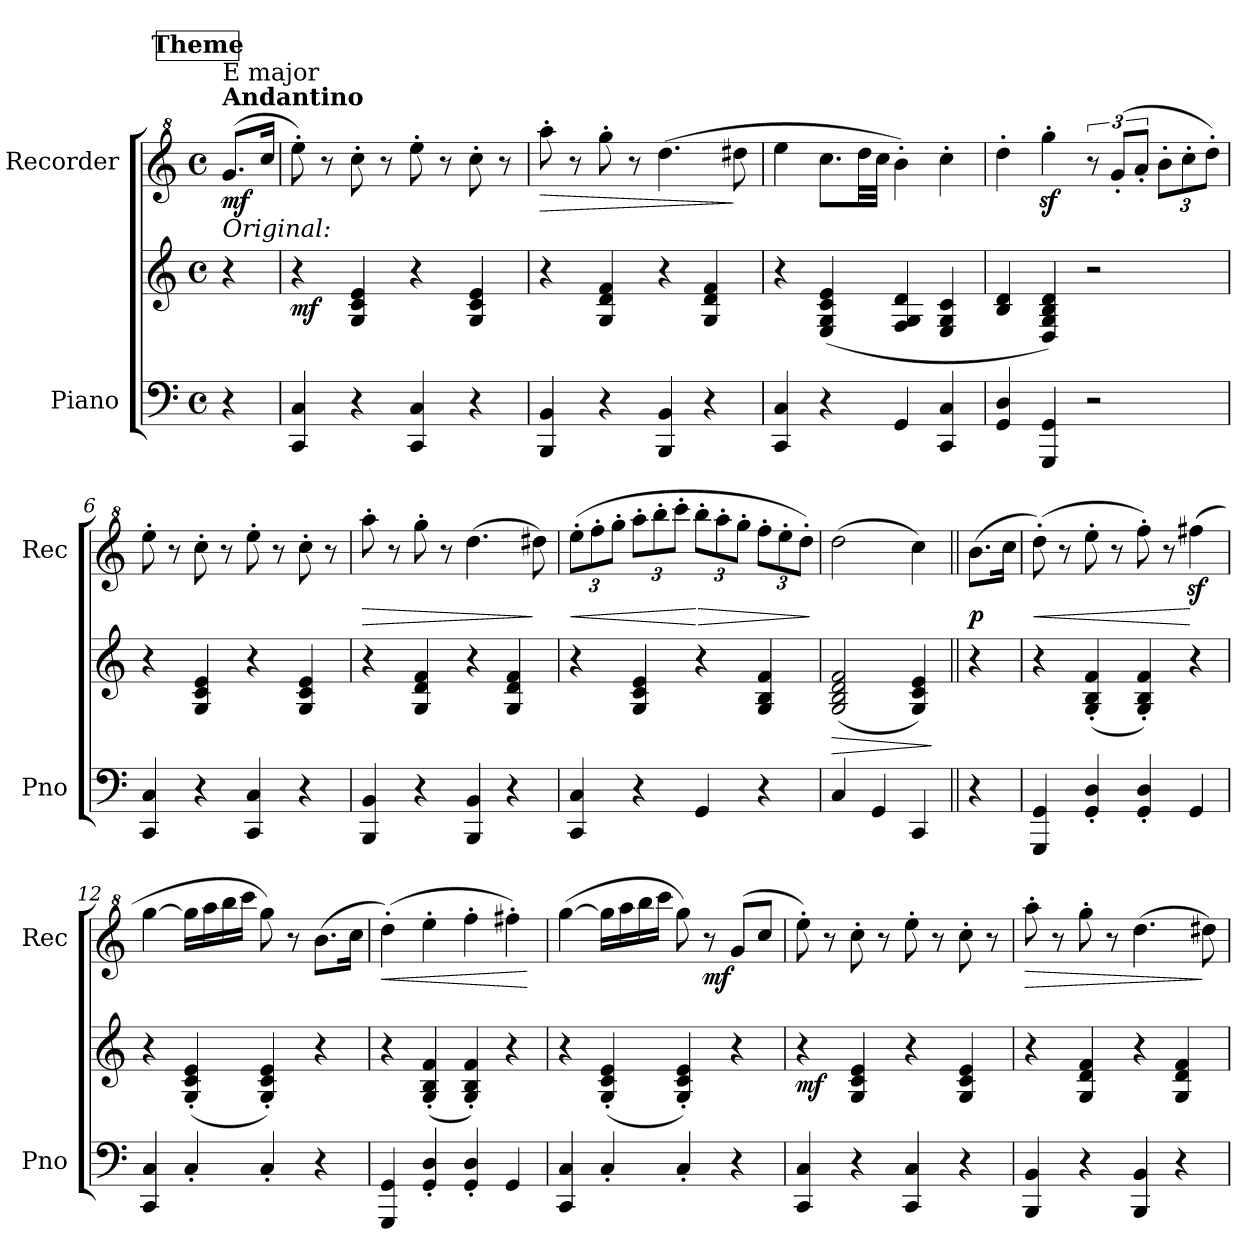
**kern	**kern	**dynam	**kern	**dynam
*part2	*part2	*part2	*part1	*part1
*staff3	*staff2	*staff2/3	*staff1	*staff1
*I"Piano	*	*	*I"Recorder	*
*I'Pno	*	*	*I'Rec	*
*clefF4	*clefG2	*	*clefG^2	*
*k[]	*k[]	*	*k[]	*
*M4/4	*M4/4	*	*M4/4	*
*met(c)	*met(c)	*	*met(c)	*
*MM100	*MM100	*	*MM100	*
!!LO:REH:place=s1:a:B:fs=14:t=Theme
=1	=1	=1	=1	=1
!	!	!	!LO:TX:a:B:t=Andantino	!
!	!	!	!LO:TX:b:i:t=Original&colon;	!
!	!	!	!LO:TX:t=E major	!
!	!	!	!	!LO:DY:b
4r	4r	.	(<8.gg/L	mf
.	.	.	16ccc/Jk	.
=2	=2	=2	=2	=2
!	!	!LO:DY:b	!	!
4CC/ 4C/	4r	mf	8eee'\)	.
.	.	.	8r	.
4r	4G/ 4c/ 4e/	.	8ccc'\	.
.	.	.	8r	.
4CC/ 4C/	4r	.	8eee'\	.
.	.	.	8r	.
4r	4G/ 4c/ 4e/	.	8ccc'\	.
.	.	.	8r	.
=3	=3	=3	=3	=3
!	!	!	!	!LO:HP:b
4BBB/ 4BB/	4r	.	8aaa'\	>
.	.	.	8r	.
4r	4G/ 4d/ 4f/	.	8ggg'\	.
.	.	.	8r	.
4BBB/ 4BB/	4r	.	(>4.ddd\	.
4r	4G/ 4d/ 4f/	.	.	.
.	.	.	8ddd#X\	]
=4	=4	=4	=4	=4
4CC/ 4C/	4r	.	4eee\	.
4r	(>4E/ 4G/ 4c/ 4e/	.	8.ccc\L	.
.	.	.	32ddd\LL	.
.	.	.	32ccc\JJJ	.
4GG/	4F/ 4G/ 4d/	.	4bb'\)	.
4CC/ 4C/	4E/ 4G/ 4c/	.	4ccc'\	.
=5	=5	=5	=5	=5
4GG/ 4D/	4B/ 4d/	.	4ddd'\	.
4GGG/ 4GG/	4D/ 4G/ 4B/ 4d/)	.	4gggz<'\	.
2r	2r	.	12r	.
.	.	.	(>12gg'/L	.
.	.	.	12aa'/J	.
*	*	*	*Xbrackettup	*
.	.	.	12bb'\L	.
.	.	.	12ccc'\	.
.	.	.	12ddd'\J)	.
=6	=6	=6	=6	=6
4CC/ 4C/	4r	.	8eee'\	.
.	.	.	8r	.
4r	4G/ 4c/ 4e/	.	8ccc'\	.
.	.	.	8r	.
4CC/ 4C/	4r	.	8eee'\	.
.	.	.	8r	.
4r	4G/ 4c/ 4e/	.	8ccc'\	.
.	.	.	8r	.
!!LO:LB:g=z
=7	=7	=7	=7	=7
!	!	!	!	!LO:HP:b
4BBB/ 4BB/	4r	.	8aaa'\	>
.	.	.	8r	.
4r	4G/ 4d/ 4f/	.	8ggg'\	.
.	.	.	8r	.
4BBB/ 4BB/	4r	.	(>4.ddd\	.
4r	4G/ 4d/ 4f/	.	.	.
.	.	.	8ddd#X\)	]
=8	=8	=8	=8	=8
!	!	!	!	!LO:HP:b
4CC/ 4C/	4r	.	(>12eee'\L	<
.	.	.	12fff'\	.
.	.	.	12ggg'\J	.
4r	4G/ 4c/ 4e/	.	12aaa'\L	.
.	.	.	12bbb'\	.
.	.	.	12cccc'\J	.
!	!	!	!	!LO:HP:n=1:b
4GG/	4r	.	12bbb'\L	[ >
.	.	.	12aaa'\	.
.	.	.	12ggg'\J	.
4r	4G/ 4B/ 4f/	.	12fff'\L	.
.	.	.	12eee'\	.
.	.	.	12ddd'\J)	.
.	.	.	.	]
=9	=9	=9	=9	=9
!	!	!LO:HP:b	!	!
4C/	(>2G/ 2B/ 2d/ 2f/	>	(>2ddd\	.
4GG/	.	.	.	.
4CC/	4G/ 4c/ 4e/)	.	4ccc\)	.
.	.	]	.	.
=10||	=10||	=10||	=10||	=10||
!	!	!	!	!LO:DY:b
4r	4r	.	(>8.bb\L	p
.	.	.	16ccc\Jk	.
=11	=11	=11	=11	=11
!	!	!	!	!LO:HP:b
4GGG/ 4GG/	4r	.	(>8ddd'\)	<
.	.	.	8r	.
4GG/' 4D/'	(<4G/' 4B/' 4f/'	.	8eee'\	.
.	.	.	8r	.
4GG/' 4D/'	4G/' 4B/' 4f/')	.	8fff'\)	.
.	.	.	8r	.
4GG/	4r	.	(>4fff#Xz<\	[
=12	=12	=12	=12	=12
4CC/ 4C/	4r	.	[4ggg\	.
4C'/	(<4G/' 4c/' 4e/'	.	16ggg\LL]	.
.	.	.	16aaa\	.
.	.	.	16bbb\	.
.	.	.	16cccc\JJ	.
4C'/	4G/' 4c/' 4e/')	.	8ggg\)	.
.	.	.	8r	.
4r	4r	.	(>8.bb\L	.
.	.	.	16ccc\Jk	.
!!LO:LB:g=z
=13	=13	=13	=13	=13
!	!	!	!	!LO:HP:b
4GGG/ 4GG/	4r	.	(>4ddd'\)	<
4GG/' 4D/'	(<4G/' 4B/' 4f/'	.	4eee'\	.
4GG/' 4D/'	4G/' 4B/' 4f/')	.	4fff'\	.
4GG/	4r	.	4fff#X'\)	.
.	.	.	.	[
=14	=14	=14	=14	=14
4CC/ 4C/	4r	.	(>[4ggg\	.
4C'/	(<4G/' 4c/' 4e/'	.	16ggg\LL]	.
.	.	.	16aaa\	.
.	.	.	16bbb\	.
.	.	.	16cccc\JJ	.
4C'/	4G/' 4c/' 4e/')	.	8ggg\)	.
!	!	!	!	!LO:DY:b
.	.	.	8r	mf
4r	4r	.	(<8gg/L	.
.	.	.	8ccc/J	.
=15	=15	=15	=15	=15
!	!	!LO:DY:b	!	!
4CC/ 4C/	4r	mf	8eee'\)	.
.	.	.	8r	.
4r	4G/ 4c/ 4e/	.	8ccc'\	.
.	.	.	8r	.
4CC/ 4C/	4r	.	8eee'\	.
.	.	.	8r	.
4r	4G/ 4c/ 4e/	.	8ccc'\	.
.	.	.	8r	.
=16	=16	=16	=16	=16
!	!	!	!	!LO:HP:b
4BBB/ 4BB/	4r	.	8aaa'\	>
.	.	.	8r	.
4r	4G/ 4d/ 4f/	.	8ggg'\	.
.	.	.	8r	.
4BBB/ 4BB/	4r	.	(>4.ddd\	.
4r	4G/ 4d/ 4f/	.	.	.
.	.	.	8ddd#X\)	]
=	=	=	=	=
*-	*-	*-	*-	*-
